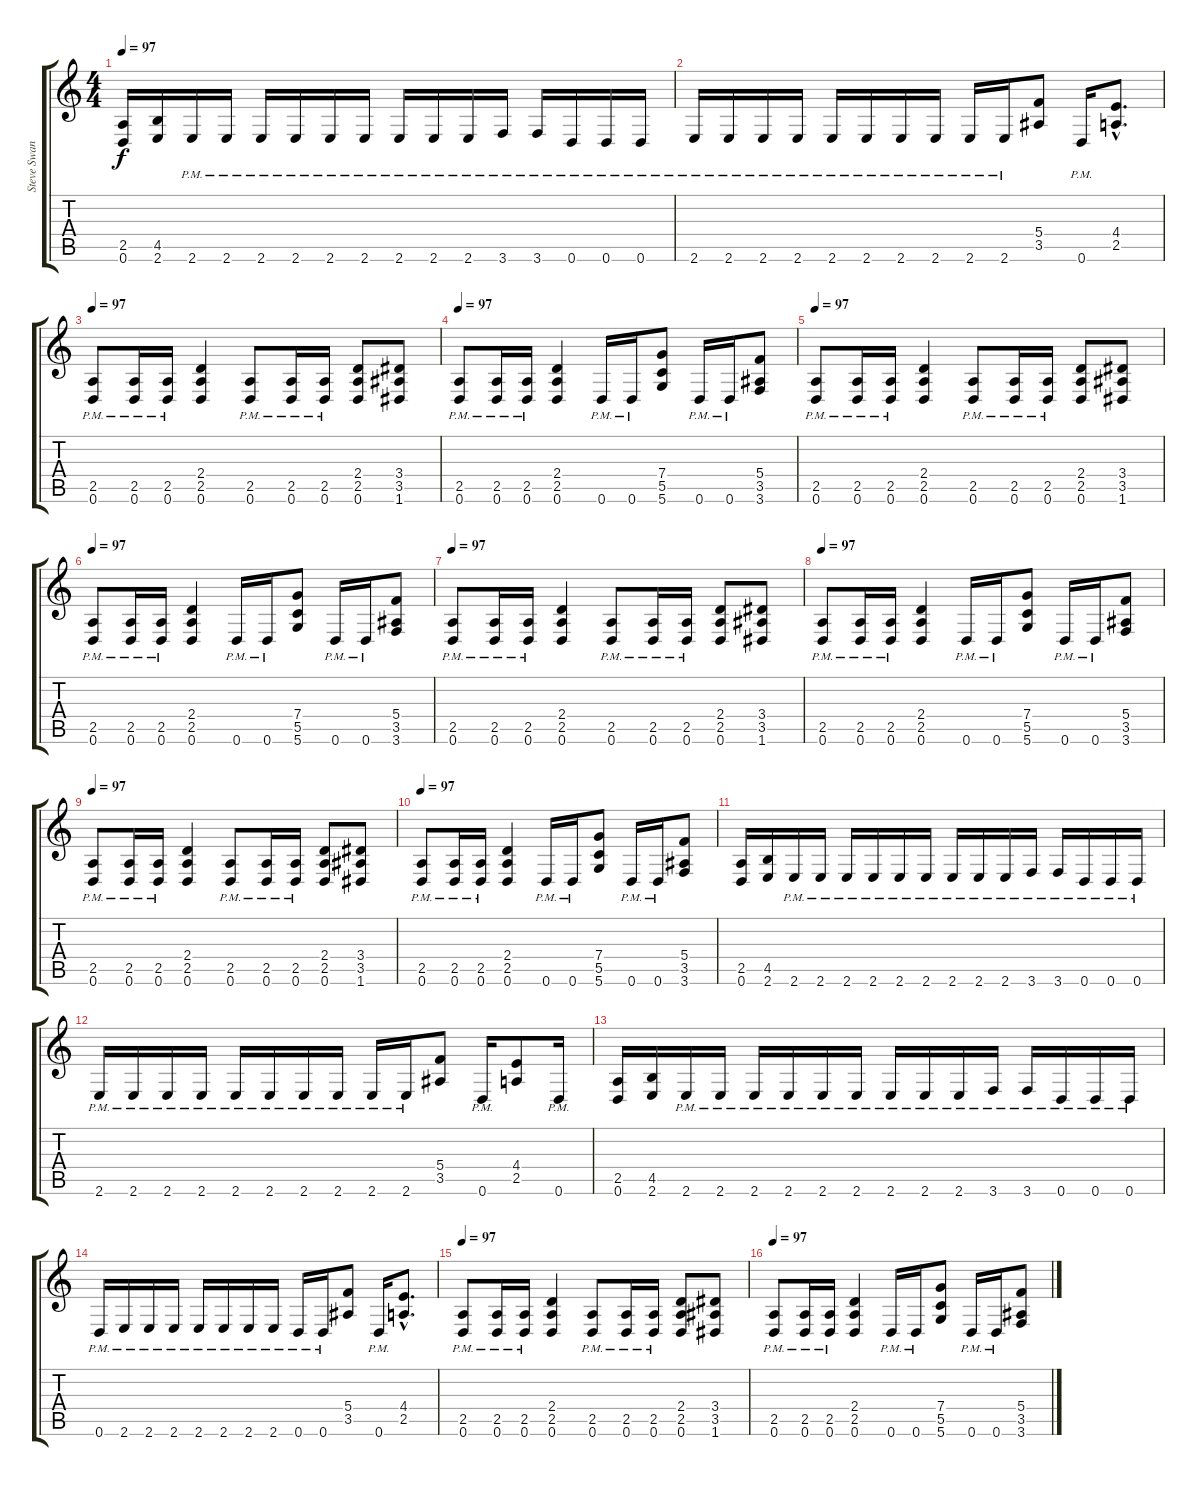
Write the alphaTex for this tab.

\track ("Steve Swanson (Rythm Guitar + Solo)" "Steve Swan") {instrument overdrivenguitar}
\staff {score tabs}
\tuning (D4 A3 F3 C3 G2 D2) {hide}
\ts (4 4)
\tempo 97
\clef g2
\ks c
(2.5 0.6).16{dy f} (4.5 2.6).16 2.6{pm}.16 2.6{pm}.16 2.6{pm}.16 2.6{pm}.16 2.6{pm}.16 2.6{pm}.16 2.6{pm}.16 2.6{pm}.16 2.6{pm}.16 3.6{pm}.16 3.6{pm}.16 0.6{pm}.16 0.6{pm}.16 0.6{pm}.16 |
2.6{pm}.16 2.6{pm}.16 2.6{pm}.16 2.6{pm}.16 2.6{pm}.16 2.6{pm}.16 2.6{pm}.16 2.6{pm}.16 2.6{pm}.16 2.6{pm}.16 (5.4 3.5).8 0.6{pm}.16 (4.4{hac} 2.5{hac}).8{d} |
\tempo 97
(2.5{pm} 0.6{pm}).8 (2.5{pm} 0.6{pm}).16 (2.5{pm} 0.6{pm}).16 (2.4 2.5 0.6).4 (2.5{pm} 0.6{pm}).8 (2.5{pm} 0.6{pm}).16 (2.5{pm} 0.6{pm}).16 (2.4 2.5 0.6).8 (3.4 3.5 1.6).8 |
\tempo 97
(2.5{pm} 0.6{pm}).8 (2.5{pm} 0.6{pm}).16 (2.5{pm} 0.6{pm}).16 (2.4 2.5 0.6).4 0.6{pm}.16 0.6{pm}.16 (7.4 5.5 5.6).8 0.6{pm}.16 0.6{pm}.16 (5.4 3.5 3.6).8 |
\tempo 97
(2.5{pm} 0.6{pm}).8 (2.5{pm} 0.6{pm}).16 (2.5{pm} 0.6{pm}).16 (2.4 2.5 0.6).4 (2.5{pm} 0.6{pm}).8 (2.5{pm} 0.6{pm}).16 (2.5{pm} 0.6{pm}).16 (2.4 2.5 0.6).8 (3.4 3.5 1.6).8 |
\tempo 97
(2.5{pm} 0.6{pm}).8 (2.5{pm} 0.6{pm}).16 (2.5{pm} 0.6{pm}).16 (2.4 2.5 0.6).4 0.6{pm}.16 0.6{pm}.16 (7.4 5.5 5.6).8 0.6{pm}.16 0.6{pm}.16 (5.4 3.5 3.6).8 |
\tempo 97
(2.5{pm} 0.6{pm}).8 (2.5{pm} 0.6{pm}).16 (2.5{pm} 0.6{pm}).16 (2.4 2.5 0.6).4 (2.5{pm} 0.6{pm}).8 (2.5{pm} 0.6{pm}).16 (2.5{pm} 0.6{pm}).16 (2.4 2.5 0.6).8 (3.4 3.5 1.6).8 |
\tempo 97
(2.5{pm} 0.6{pm}).8 (2.5{pm} 0.6{pm}).16 (2.5{pm} 0.6{pm}).16 (2.4 2.5 0.6).4 0.6{pm}.16 0.6{pm}.16 (7.4 5.5 5.6).8 0.6{pm}.16 0.6{pm}.16 (5.4 3.5 3.6).8 |
\tempo 97
(2.5{pm} 0.6{pm}).8 (2.5{pm} 0.6{pm}).16 (2.5{pm} 0.6{pm}).16 (2.4 2.5 0.6).4 (2.5{pm} 0.6{pm}).8 (2.5{pm} 0.6{pm}).16 (2.5{pm} 0.6{pm}).16 (2.4 2.5 0.6).8 (3.4 3.5 1.6).8 |
\tempo 97
(2.5{pm} 0.6{pm}).8 (2.5{pm} 0.6{pm}).16 (2.5{pm} 0.6{pm}).16 (2.4 2.5 0.6).4 0.6{pm}.16 0.6{pm}.16 (7.4 5.5 5.6).8 0.6{pm}.16 0.6{pm}.16 (5.4 3.5 3.6).8 |
(2.5 0.6).16 (4.5 2.6).16 2.6{pm}.16 2.6{pm}.16 2.6{pm}.16 2.6{pm}.16 2.6{pm}.16 2.6{pm}.16 2.6{pm}.16 2.6{pm}.16 2.6{pm}.16 3.6{pm}.16 3.6{pm}.16 0.6{pm}.16 0.6{pm}.16 0.6{pm}.16 |
2.6{pm}.16 2.6{pm}.16 2.6{pm}.16 2.6{pm}.16 2.6{pm}.16 2.6{pm}.16 2.6{pm}.16 2.6{pm}.16 2.6{pm}.16 2.6{pm}.16 (5.4 3.5).8 0.6{pm}.16 (4.4 2.5).8 0.6{pm}.16 |
(2.5 0.6).16 (4.5 2.6).16 2.6{pm}.16 2.6{pm}.16 2.6{pm}.16 2.6{pm}.16 2.6{pm}.16 2.6{pm}.16 2.6{pm}.16 2.6{pm}.16 2.6{pm}.16 3.6{pm}.16 3.6{pm}.16 0.6{pm}.16 0.6{pm}.16 0.6{pm}.16 |
0.6{pm}.16 2.6{pm}.16 2.6{pm}.16 2.6{pm}.16 2.6{pm}.16 2.6{pm}.16 2.6{pm}.16 2.6{pm}.16 0.6{pm}.16 0.6{pm}.16 (5.4 3.5).8 0.6{pm}.16 (4.4{hac} 2.5{hac}).8{d} |
\tempo 97
(2.5{pm} 0.6{pm}).8 (2.5{pm} 0.6{pm}).16 (2.5{pm} 0.6{pm}).16 (2.4 2.5 0.6).4 (2.5{pm} 0.6{pm}).8 (2.5{pm} 0.6{pm}).16 (2.5{pm} 0.6{pm}).16 (2.4 2.5 0.6).8 (3.4 3.5 1.6).8 |
\tempo 97
(2.5{pm} 0.6{pm}).8 (2.5{pm} 0.6{pm}).16 (2.5{pm} 0.6{pm}).16 (2.4 2.5 0.6).4 0.6{pm}.16 0.6{pm}.16 (7.4 5.5 5.6).8 0.6{pm}.16 0.6{pm}.16 (5.4 3.5 3.6).8
